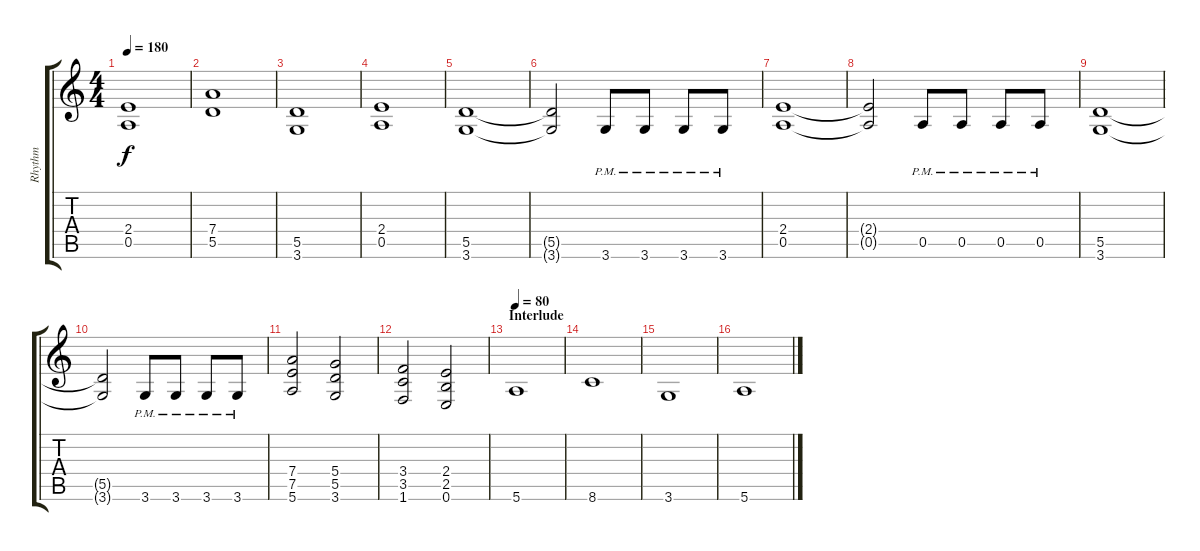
\track ("Rhythm" "Rhythm") {instrument distortionguitar}
\staff {score tabs}
\tuning (E4 B3 G3 D3 A2 E2) {hide}
\ts (4 4)
\tempo 180
\clef g2
\ks c
(2.4 0.5).1{dy f} |
(7.4 5.5).1 |
(5.5 3.6).1 |
(2.4 0.5).1 |
(5.5 3.6).1 |
(5.5{t} 3.6{t}).2 3.6{pm}.8 3.6{pm}.8 3.6{pm}.8 3.6{pm}.8 |
(2.4 0.5).1 |
(2.4{t} 0.5{t}).2 0.5{pm}.8 0.5{pm}.8 0.5{pm}.8 0.5{pm}.8 |
(5.5 3.6).1 |
(5.5{t} 3.6{t}).2 3.6{pm}.8 3.6{pm}.8 3.6{pm}.8 3.6{pm}.8 |
(7.4 7.5 5.6).2 (5.4 5.5 3.6).2 |
(3.4 3.5 1.6).2 (2.4 2.5 0.6).2 |
\section ("" "Interlude")
\tempo 80
5.6.1 |
8.6.1 |
3.6.1 |
5.6.1
